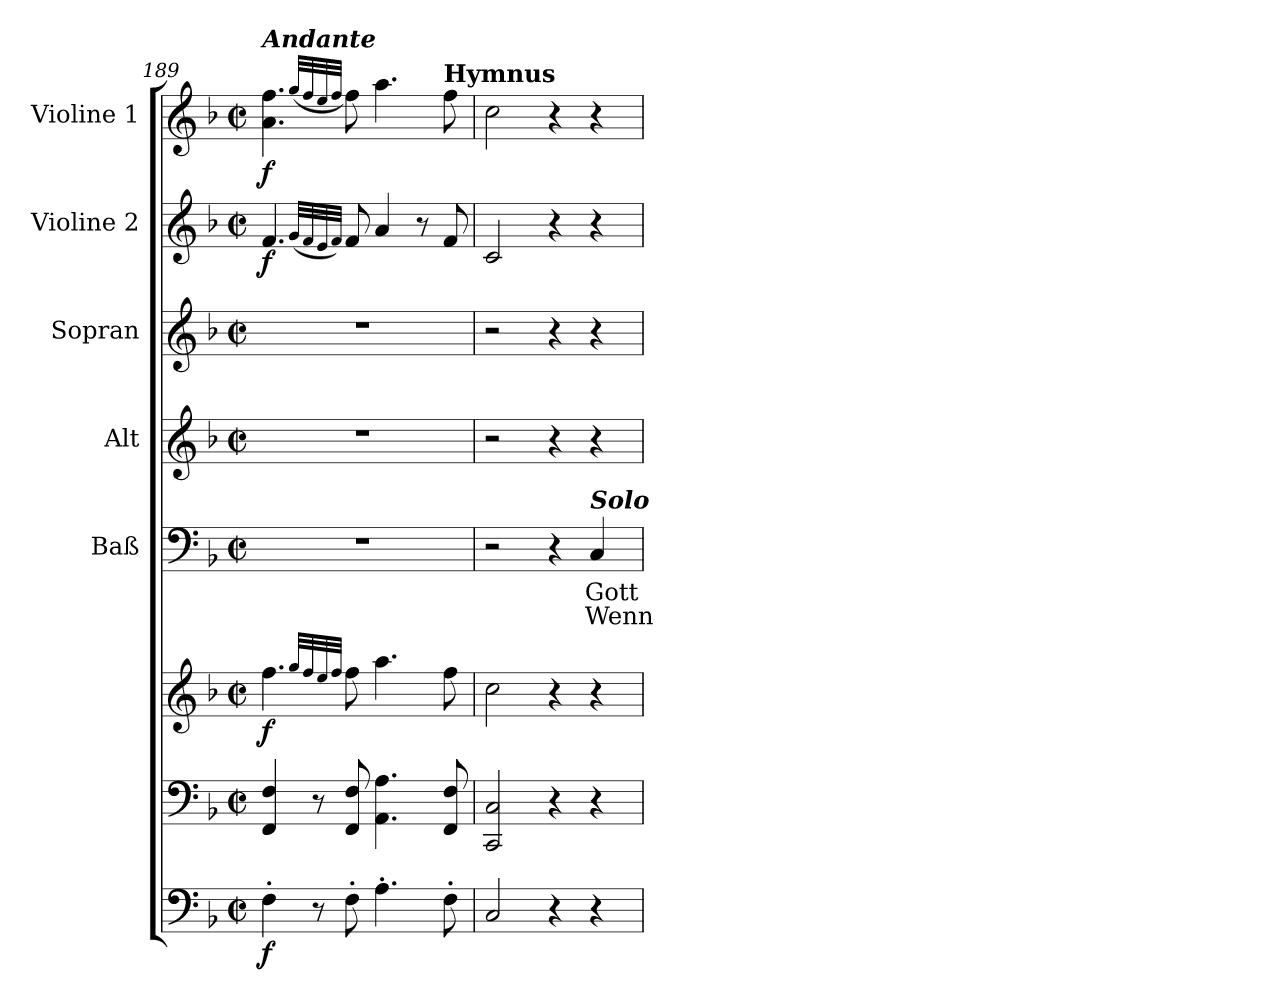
**kern	**dynam	**kern	**kern	**dynam	**kern	**text	**text	**kern	**kern	**kern	**dynam	**kern	**dynam
*part7	*part7	*part6	*part6	*part6	*part5	*part5	*part5	*part4	*part3	*part2	*part2	*part1	*part1
*staff8	*staff8	*staff7	*staff6	*staff6/7	*staff5	*staff5	*staff5	*staff4	*staff3	*staff2	*staff2	*staff1	*staff1
*	*	*	*	*	*I"Baß	*	*	*I"Alt	*I"Sopran	*I"Violine 2	*	*I"Violine 1	*
*	*	*	*	*	*	*	*	*	*	*I'Vln	*	*I'Vln	*
!!LO:PB:g=z
*clefF4	*	*clefF4	*clefG2	*	*clefF4	*	*	*clefG2	*clefG2	*clefG2	*	*clefG2	*
*ITrd7c12	*	*	*	*	*	*	*	*	*	*	*	*	*
*k[b-]	*	*k[b-]	*k[b-]	*	*k[b-]	*	*	*k[b-]	*k[b-]	*k[b-]	*	*k[b-]	*
*F:	*	*F:	*F:	*	*F:	*	*	*F:	*F:	*F:	*	*F:	*
*M2/2	*	*M2/2	*M2/2	*	*M2/2	*	*	*M2/2	*M2/2	*M2/2	*	*M2/2	*
*met(c|)	*	*met(c|)	*met(c|)	*	*met(c|)	*	*	*met(c|)	*met(c|)	*met(c|)	*	*met(c|)	*
=189	=189	=189	=189	=189	=189	=189	=189	=189	=189	=189	=189	=189	=189
!	!	!	!	!	!	!	!	!	!	!	!	!LO:TX:a:Bi:t=Andante	!
!	!LO:DY:b	!	!	!LO:DY:b	!	!	!	!	!	!	!LO:DY:b	!	!LO:DY:b
4FF'>\	f	4FF/ 4F/	4.ff\	f	1r	.	.	1r	1r	4.f/	f	4.a\ 4.ff\	f
8r	.	8r	.	.	.	.	.	.	.	.	.	.	.
.	.	.	32qgg/LLL	.	.	.	.	.	.	(<32qg/LLL	.	(<32qgg/LLL	.
.	.	.	32qff/	.	.	.	.	.	.	32qf/	.	32qff/	.
.	.	.	32qee/	.	.	.	.	.	.	32qe/	.	32qee/	.
.	.	.	32qff/JJJ	.	.	.	.	.	.	32qf/JJJ)	.	32qff/JJJ	.
8FF'>\	.	8FF/ 8F/	8ff\	.	.	.	.	.	.	8f/	.	8ff\)	.
4.AA'>\	.	4.AA\ 4.A\	4.aa\	.	.	.	.	.	.	4a/	.	4.aa\	.
.	.	.	.	.	.	.	.	.	.	8r	.	.	.
!	!	!	!	!	!	!	!	!	!	!	!	!LO:TX:a:B:t=Hymnus	!
8FF'>\	.	8FF/ 8F/	8ff\	.	.	.	.	.	.	8f/	.	8ff\	.
=190	=190	=190	=190	=190	=190	=190	=190	=190	=190	=190	=190	=190	=190
2CC/	.	2CC/ 2C/	2cc\	.	2r	.	.	2r	2r	2c/	.	2cc\	.
4r	.	4r	4r	.	4r	.	.	4r	4r	4r	.	4r	.
!	!	!	!	!	!LO:TX:a:Bi:t=Solo	!	!	!	!	!	!	!	!
!	!	!	!	!	!	!LO:LY:b	!LO:LY:b	!	!	!	!	!	!
4r	.	4r	4r	.	4C/	Gott	Wenn	4r	4r	4r	.	4r	.
=	=	=	=	=	=	=	=	=	=	=	=	=	=
*-	*-	*-	*-	*-	*-	*-	*-	*-	*-	*-	*-	*-	*-
